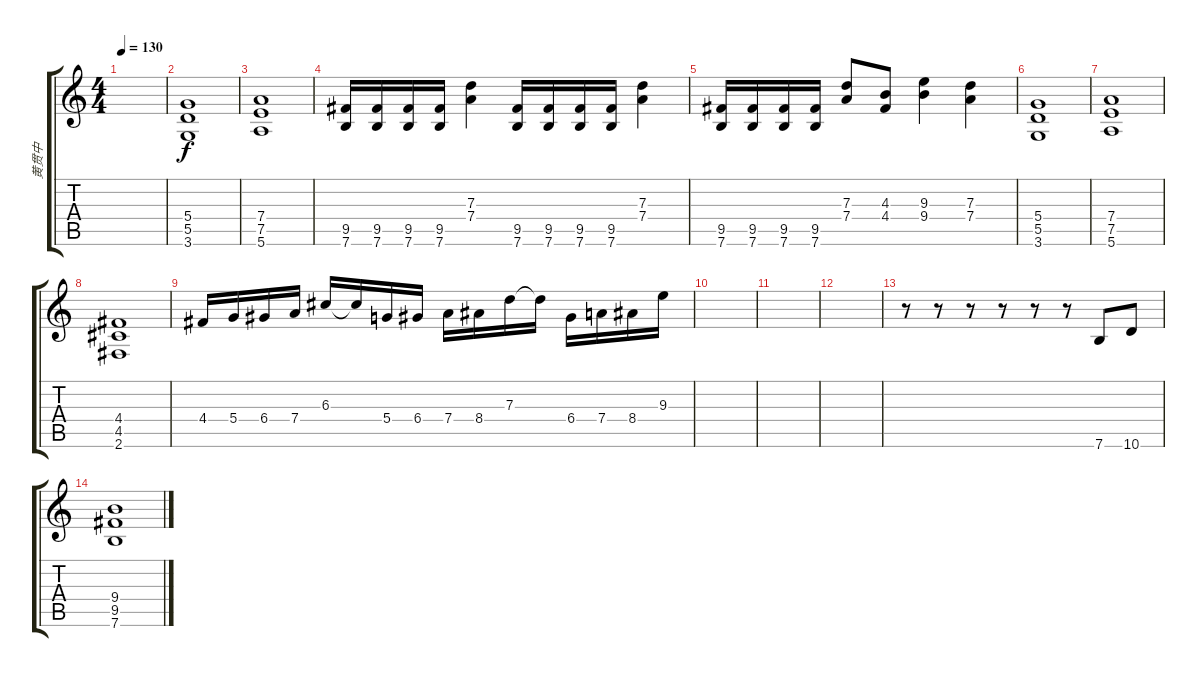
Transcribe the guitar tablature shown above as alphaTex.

\track ("黄贯中" "黄贯中") {instrument distortionguitar}
\staff {score tabs}
\tuning (E4 B3 G3 D3 A2 E2) {hide}
\ts (4 4)
\tempo 130
\clef g2
\ks c
|
(5.4 5.5 3.6).1 |
(7.4 7.5 5.6).1 |
(9.5 7.6).16 (9.5 7.6).16 (9.5 7.6).16 (9.5 7.6).16 (7.3 7.4).4 (9.5 7.6).16 (9.5 7.6).16 (9.5 7.6).16 (9.5 7.6).16 (7.3 7.4).4 |
(9.5 7.6).16 (9.5 7.6).16 (9.5 7.6).16 (9.5 7.6).16 (7.3 7.4).8 (4.3 4.4).8 (9.3 9.4).4 (7.3 7.4).4 |
(5.4 5.5 3.6).1 |
(7.4 7.5 5.6).1 |
(4.4 4.5 2.6).1 |
4.4.16 5.4.16 6.4.16 7.4.16 6.3.16 6.3{t}.16 5.4.16 6.4.16 7.4.16 8.4.16 7.3.16 7.3{t}.16 6.4.16 7.4.16 8.4.16 9.3.16 |
|
|
|
r.8 r.8 r.8 r.8 r.8 r.8 7.6.8 10.6.8 |
(9.4 9.5 7.6).1
